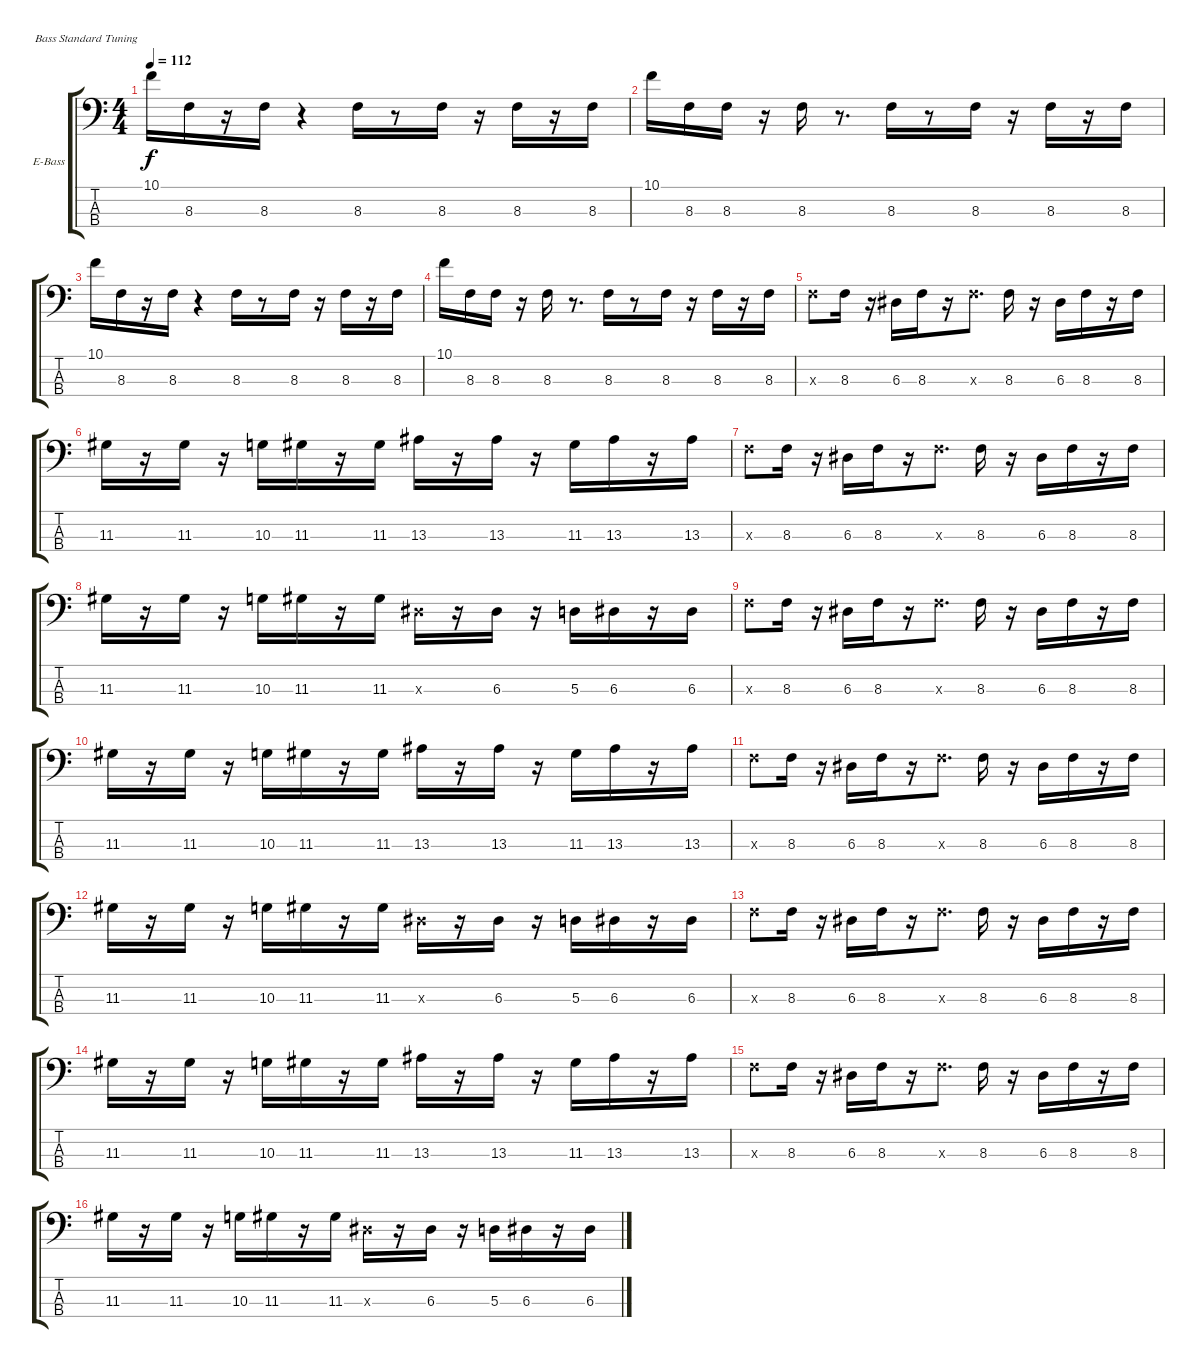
\defaultSystemsLayout 4
\bracketExtendMode groupsimilarinstruments
\firstSystemTrackNameOrientation horizontal
\otherSystemsTrackNameOrientation horizontal
\track ("Electric Bass" "E-Bass") {instrument electricbassfinger}
\staff {score tabs}
\tuning (G2 D2 A1 E1)
\ts (4 4)
\tempo 112
\clef f4
\ks c
10.1.16{dy f} 8.3.16 r.16 8.3.16 r.4 8.3.16 r.8 8.3.16 r.16 8.3.16 r.16 8.3.16 |
10.1.16 8.3.16 8.3.16 r.16 8.3.16 r.8{d} 8.3.16 r.8 8.3.16 r.16 8.3.16 r.16 8.3.16 |
10.1.16 8.3.16 r.16 8.3.16 r.4 8.3.16 r.8 8.3.16 r.16 8.3.16 r.16 8.3.16 |
10.1.16 8.3.16 8.3.16 r.16 8.3.16 r.8{d} 8.3.16 r.8 8.3.16 r.16 8.3.16 r.16 8.3.16 |
8.3{x}.8 8.3.16 r.16 6.3.16 8.3.16 r.16 8.3{x}.8{d} 8.3.16 r.16 6.3.16 8.3.16 r.16 8.3.16 |
11.3.16 r.16 11.3.16 r.16 10.3.16 11.3.16 r.16 11.3.16 13.3.16 r.16 13.3.16 r.16 11.3.16 13.3.16 r.16 13.3.16 |
8.3{x}.8 8.3.16 r.16 6.3.16 8.3.16 r.16 8.3{x}.8{d} 8.3.16 r.16 6.3.16 8.3.16 r.16 8.3.16 |
11.3.16 r.16 11.3.16 r.16 10.3.16 11.3.16 r.16 11.3.16 6.3{x}.16 r.16 6.3.16 r.16 5.3.16 6.3.16 r.16 6.3.16 |
8.3{x}.8 8.3.16 r.16 6.3.16 8.3.16 r.16 8.3{x}.8{d} 8.3.16 r.16 6.3.16 8.3.16 r.16 8.3.16 |
11.3.16 r.16 11.3.16 r.16 10.3.16 11.3.16 r.16 11.3.16 13.3.16 r.16 13.3.16 r.16 11.3.16 13.3.16 r.16 13.3.16 |
8.3{x}.8 8.3.16 r.16 6.3.16 8.3.16 r.16 8.3{x}.8{d} 8.3.16 r.16 6.3.16 8.3.16 r.16 8.3.16 |
11.3.16 r.16 11.3.16 r.16 10.3.16 11.3.16 r.16 11.3.16 6.3{x}.16 r.16 6.3.16 r.16 5.3.16 6.3.16 r.16 6.3.16 |
8.3{x}.8 8.3.16 r.16 6.3.16 8.3.16 r.16 8.3{x}.8{d} 8.3.16 r.16 6.3.16 8.3.16 r.16 8.3.16 |
11.3.16 r.16 11.3.16 r.16 10.3.16 11.3.16 r.16 11.3.16 13.3.16 r.16 13.3.16 r.16 11.3.16 13.3.16 r.16 13.3.16 |
8.3{x}.8 8.3.16 r.16 6.3.16 8.3.16 r.16 8.3{x}.8{d} 8.3.16 r.16 6.3.16 8.3.16 r.16 8.3.16 |
11.3.16 r.16 11.3.16 r.16 10.3.16 11.3.16 r.16 11.3.16 6.3{x}.16 r.16 6.3.16 r.16 5.3.16 6.3.16 r.16 6.3.16
